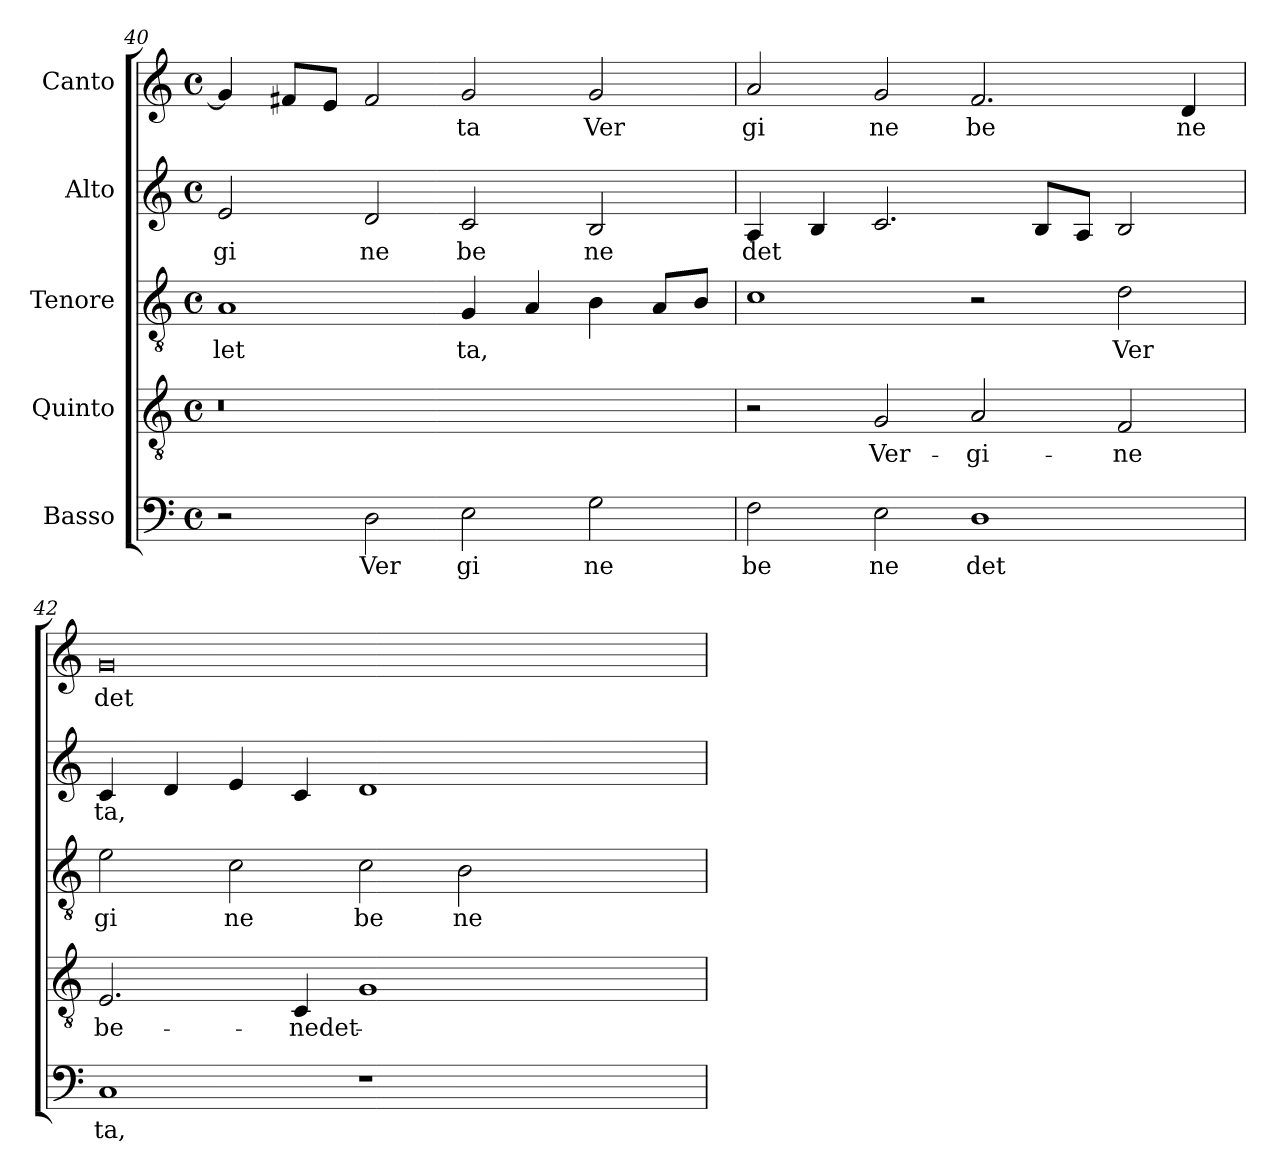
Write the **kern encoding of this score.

**kern	**text	**kern	**text	**kern	**text	**kern	**text	**kern	**text
*part5	*part5	*part4	*part4	*part3	*part3	*part2	*part2	*part1	*part1
*staff5	*staff5	*staff4	*staff4	*staff3	*staff3	*staff2	*staff2	*staff1	*staff1
*I"Basso	*	*I"Quinto	*	*I"Tenore	*	*I"Alto	*	*I"Canto	*
*clefF4	*	*clefGv2	*	*clefGv2	*	*clefG2	*	*clefG2	*
*M4/4	*	*M4/4	*	*M4/4	*	*M4/4	*	*M4/4	*
*met(c)	*	*met(c)	*	*met(c)	*	*met(c)	*	*met(c)	*
=40	=40	=40	=40	=40	=40	=40	=40	=40	=40
!	!	!	!	!	!LO:LY:b:cj	!	!LO:LY:b:cj	!	!
2r	.	0r	.	1A	let	2e/	gi	4g/]	.
.	.	.	.	.	.	.	.	8f#/L	.
.	.	.	.	.	.	.	.	8e/J	.
!	!LO:LY:b:cj	!	!	!	!	!	!LO:LY:b:cj	!	!
2D\	Ver	.	.	.	.	2d/	ne	2f#/	.
!	!LO:LY:b:cj	!	!	!	!LO:LY:b	!	!LO:LY:b:cj	!	!LO:LY:b:cj
2E\	gi	.	.	4G/	ta,	2c/	be	2g/	ta
.	.	.	.	4A/	.	.	.	.	.
!	!LO:LY:b:cj	!	!	!	!	!	!LO:LY:b:cj	!	!LO:LY:b:cj
2G\	ne	.	.	4B\	.	2B/	ne	2g/	Ver
.	.	.	.	8A/L	.	.	.	.	.
.	.	.	.	8B/J	.	.	.	.	.
=41	=41	=41	=41	=41	=41	=41	=41	=41	=41
!	!LO:LY:b:cj	!	!	!	!	!	!LO:LY:b	!	!LO:LY:b:cj
2F\	be	2r	.	1c	.	4A/	det	2a/	gi
.	.	.	.	.	.	4B/	.	.	.
!	!LO:LY:b:cj	!	!LO:LY:b:cj	!	!	!	!	!	!LO:LY:b:cj
2E\	ne	2G/	Ver-	.	.	2.c/	.	2g/	ne
!	!LO:LY:b:cj	!	!LO:LY:b:cj	!	!	!	!	!	!LO:LY:b:cj
1D	det	2A/	-gi-	2r	.	.	.	2.f/	be
.	.	.	.	.	.	8B/L	.	.	.
.	.	.	.	.	.	8A/J	.	.	.
!	!	!	!LO:LY:b:cj	!	!LO:LY:b:cj	!	!	!	!
.	.	2F/	-ne	2d\	Ver	2B/	.	.	.
!	!	!	!	!	!	!	!	!	!LO:LY:b:cj
.	.	.	.	.	.	.	.	4d/	ne
=42	=42	=42	=42	=42	=42	=42	=42	=42	=42
!	!LO:LY:b:cj	!	!LO:LY:b:cj	!	!LO:LY:b:cj	!	!LO:LY:b	!	!LO:LY:b:cj
1C	ta,	2.E/	be-	2e\	gi	4c/	ta,	0g	det
.	.	.	.	.	.	4d/	.	.	.
!	!	!	!	!	!LO:LY:b:cj	!	!	!	!
.	.	.	.	2c\	ne	4e/	.	.	.
!	!	!	!LO:LY:b	!	!	!	!	!	!
.	.	4C/	-nedet-	.	.	4c/	.	.	.
!LO:N:vis=1	!	!	!	!	!LO:LY:b:cj	!	!	!	!
0r	.	1G	.	2c\	be	1d	.	.	.
!	!	!	!	!	!LO:LY:b:cj	!	!	!	!
.	.	.	.	2B\	ne	.	.	.	.
.	.	1ryy	.	1ryy	.	1ryy	.	1ryy	.
=	=	=	=	=	=	=	=	=	=
*-	*-	*-	*-	*-	*-	*-	*-	*-	*-
